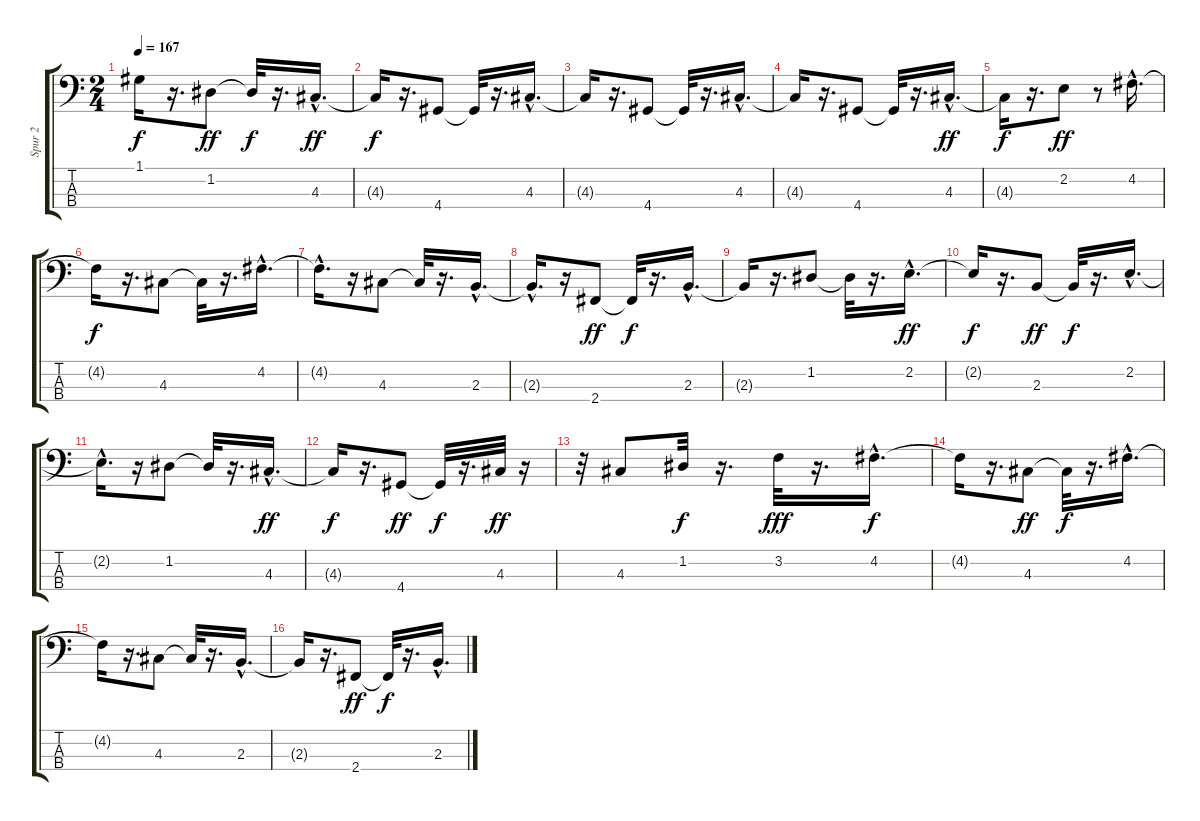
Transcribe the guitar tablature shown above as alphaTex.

\track ("Spur 2" "Spur 2") {instrument electricbassfinger}
\staff {score tabs}
\tuning (G2 D2 A1 E1) {hide}
\ts (2 4)
\tempo 167
\clef f4
\ks c
1.1{t}.16{dy f} r.16{d} 1.2.8{dy ff} 1.2{t}.32{dy f} r.16{d} 4.3{hac}.16{d dy ff} |
4.3{t}.16{dy f} r.16{d} 4.4.8 4.4{t}.32 r.16{d} 4.3{hac}.16{d} |
4.3{t}.16 r.16{d} 4.4.8 4.4{t}.32 r.16{d} 4.3{hac}.16{d} |
4.3{t}.16 r.16{d} 4.4.8 4.4{t}.32 r.16{d} 4.3{hac}.16{d dy ff} |
4.3{t}.16{dy f} r.16{d} 2.2.8{dy ff} r.8 4.2{hac}.16{d} |
4.2{t}.16{dy f} r.16{d} 4.3.8 4.3{t}.32 r.16{d} 4.2{hac}.16{d} |
4.2{hac t}.16{d} r.16 4.3.8 4.3{t}.32 r.16{d} 2.3{hac}.16{d} |
2.3{hac t}.16{d} r.16 2.4.8{dy ff} 2.4{t}.32{dy f} r.16{d} 2.3{hac}.16{d} |
2.3{t}.16 r.16{d} 1.2.8 1.2{t}.32 r.16{d} 2.2{hac}.16{d dy ff} |
2.2{t}.16{dy f} r.16{d} 2.3.8{dy ff} 2.3{t}.32{dy f} r.16{d} 2.2{hac}.16{d} |
2.2{hac t}.16{d} r.16 1.2.8 1.2{t}.32 r.16{d} 4.3{hac}.16{d dy ff} |
4.3{t}.16{dy f} r.16{d} 4.4.8{dy ff} 4.4{t}.32{dy f} r.16{d} 4.3.32{dy ff} r.16 |
r.32 4.3.8 1.2.32{dy f} r.16{d} 3.2.32{dy fff} r.16{d} 4.2{hac}.16{d dy f} |
4.2{t}.16 r.16{d} 4.3.8{dy ff} 4.3{t}.32{dy f} r.16{d} 4.2{hac}.16{d} |
4.2{t}.16 r.16{d} 4.3.8 4.3{t}.32 r.16{d} 2.3{hac}.16{d} |
2.3{t}.16 r.16{d} 2.4.8{dy ff} 2.4{t}.32{dy f} r.16{d} 2.3{hac}.16{d}
